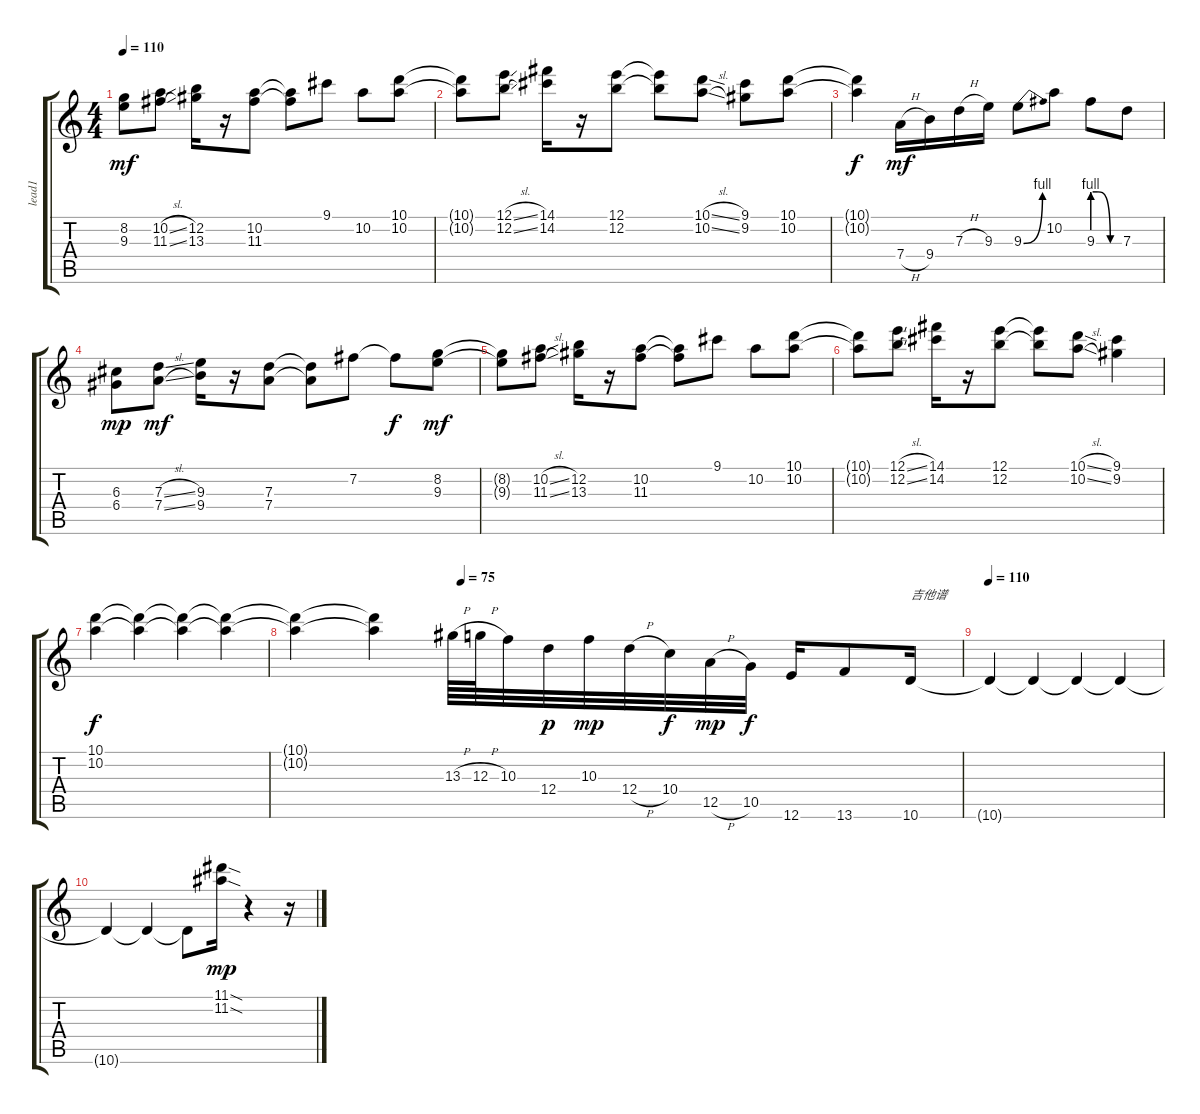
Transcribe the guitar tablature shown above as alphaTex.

\track ("lead1" "lead1") {instrument electricguitarjazz}
\staff {score tabs}
\tuning (E4 B3 G3 D3 A2 E2) {hide}
\ts (4 4)
\tempo 110
\clef g2
\ks c
(8.2{t} 9.3{t}).8{dy mf} (10.2{sl} 11.3{sl}).8 (12.2 13.3).16 r.16 (10.2 11.3).8 (10.2{t} 11.3{t}).8 9.1.8 10.2.8 (10.1 10.2).8 |
(10.1{t} 10.2{t}).8 (12.1{sl} 12.2{sl}).8 (14.1 14.2).16 r.16 (12.1 12.2).8 (12.1{t} 12.2{t}).8 (10.1{sl} 10.2{sl}).8 (9.1 9.2).8 (10.1 10.2).8 |
(10.1{t} 10.2{t}).4{dy f} 7.4{h}.16{dy mf} 9.4.16 7.3{h}.16 9.3.16 9.3{be (bend 0 0 60 4)}.8 10.2.8 9.3{be (custom 0 4 12 4 40 0 60 0)}.8 7.3.8 |
(6.3 6.4).8{dy mp} (7.3{sl} 7.4{sl}).8{dy mf} (9.3 9.4).16 r.16 (7.3 7.4).8 (7.3{t} 7.4{t}).8 7.2.8 7.2{t}.8{dy f} (8.2 9.3).8{dy mf} |
(8.2{t} 9.3{t}).8 (10.2{sl} 11.3{sl}).8 (12.2 13.3).16 r.16 (10.2 11.3).8 (10.2{t} 11.3{t}).8 9.1.8 10.2.8 (10.1 10.2).8 |
(10.1{t} 10.2{t}).8 (12.1{sl} 12.2{sl}).8 (14.1 14.2).16 r.16 (12.1 12.2).8 (12.1{t} 12.2{t}).8 (10.1{sl} 10.2{sl}).8 (9.1 9.2).4 |
(10.1 10.2).4{dy f} (10.1{t} 10.2{t}).4 (10.1{t} 10.2{t}).4 (10.1{t} 10.2{t}).4 |
\tempo (75 0.25)
(10.1{t} 10.2{t}).4 (10.1{t} 10.2{t}).4{volume 13 instrument electricguitarmuted} 13.3{h}.64 12.3{h}.64 10.3.32 12.4.32{dy p} 10.3.32{dy mp} 12.4{h}.32 10.4.32{dy f} 12.5{h}.32{dy mp} 10.5.32{dy f} 12.6.16 13.6.8 10.6.16{txt "吉他谱"} |
\tempo 110
10.6{t}.4{instrument acousticguitarsteel} 10.6{t}.4 10.6{t}.4 10.6{t}.4 |
10.6{t}.4 10.6{t}.4 10.6{t}.8 (11.1{sod} 11.2{sod}).16{dy mp} r.4 r.16
